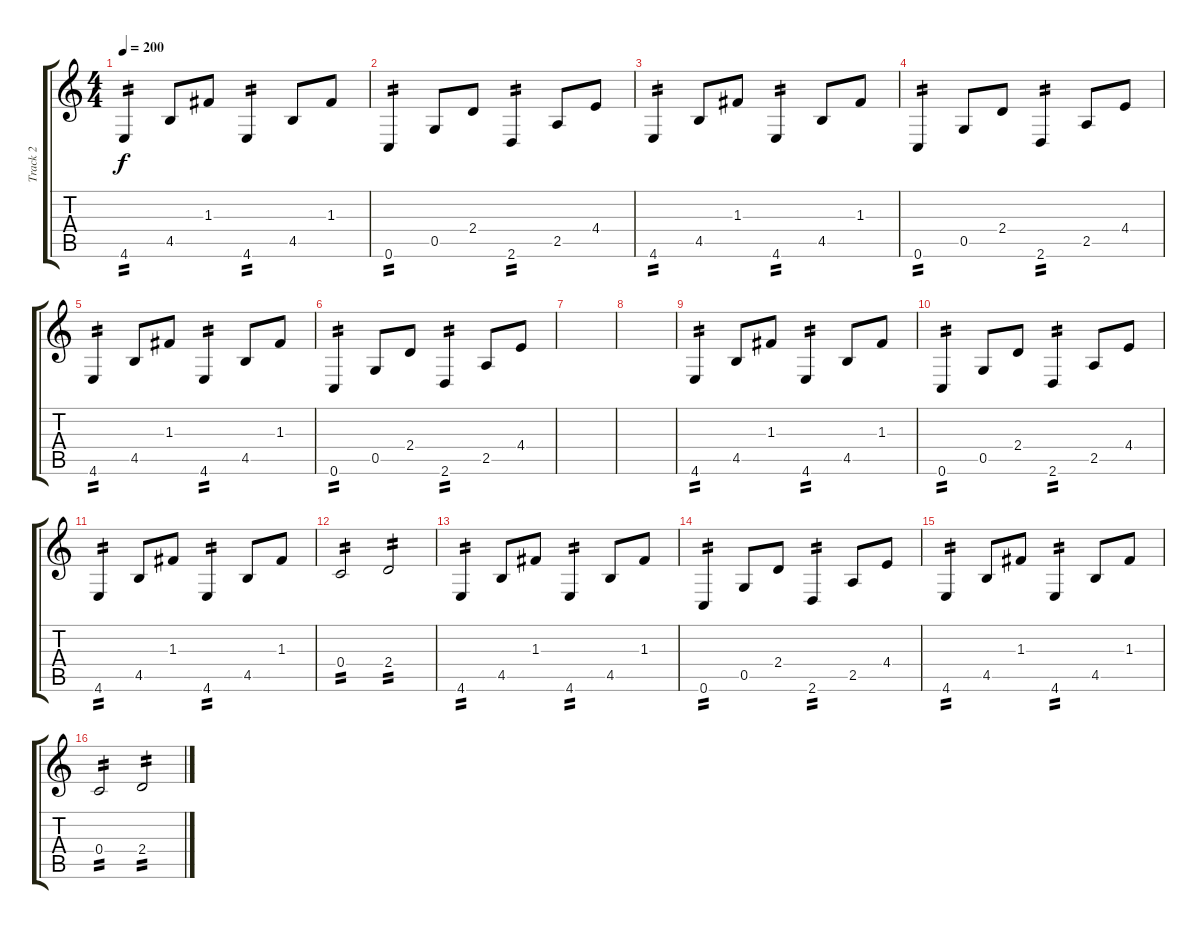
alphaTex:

\track ("Track 2" "Track 2") {instrument electricbassfinger}
\staff {score tabs}
\tuning (D4 A3 F3 C3 G2 C2) {hide}
\ts (4 4)
\tempo 200
\clef g2
\ks c
4.6.4{tp 2 dy f} 4.5.8 1.3.8 4.6.4{tp 2} 4.5.8 1.3.8 |
0.6.4{tp 2} 0.5.8 2.4.8 2.6.4{tp 2} 2.5.8 4.4.8 |
4.6.4{tp 2} 4.5.8 1.3.8 4.6.4{tp 2} 4.5.8 1.3.8 |
0.6.4{tp 2} 0.5.8 2.4.8 2.6.4{tp 2} 2.5.8 4.4.8 |
4.6.4{tp 2} 4.5.8 1.3.8 4.6.4{tp 2} 4.5.8 1.3.8 |
0.6.4{tp 2} 0.5.8 2.4.8 2.6.4{tp 2} 2.5.8 4.4.8 |
|
|
4.6.4{tp 2} 4.5.8 1.3.8 4.6.4{tp 2} 4.5.8 1.3.8 |
0.6.4{tp 2} 0.5.8 2.4.8 2.6.4{tp 2} 2.5.8 4.4.8 |
4.6.4{tp 2} 4.5.8 1.3.8 4.6.4{tp 2} 4.5.8 1.3.8 |
0.4.2{tp 2} 2.4.2{tp 2} |
4.6.4{tp 2} 4.5.8 1.3.8 4.6.4{tp 2} 4.5.8 1.3.8 |
0.6.4{tp 2} 0.5.8 2.4.8 2.6.4{tp 2} 2.5.8 4.4.8 |
4.6.4{tp 2} 4.5.8 1.3.8 4.6.4{tp 2} 4.5.8 1.3.8 |
0.4.2{tp 2} 2.4.2{tp 2}
